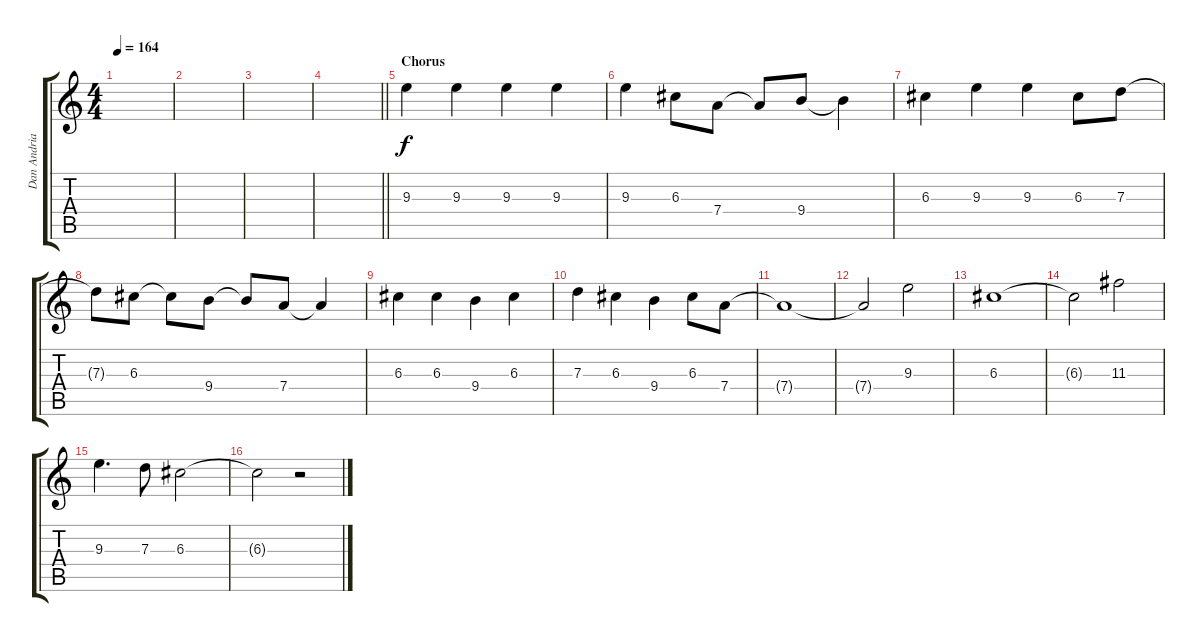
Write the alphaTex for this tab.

\track ("Dan Andriano - Vocals" "Dan Andria") {instrument distortionguitar}
\staff {score tabs}
\tuning (E4 B3 G3 D3 A2 E2) {hide}
\ts (4 4)
\tempo 164
\clef g2
\ks c
|
|
|
\barLineRight lightlight
|
\section ("" "Chorus")
9.3.4 9.3.4 9.3.4 9.3.4 |
9.3.4 6.3.8 7.4.8 7.4{t}.8 9.4.8 9.4{t}.4 |
6.3.4 9.3.4 9.3.4 6.3.8 7.3.8 |
7.3{t}.8 6.3.8 6.3{t}.8 9.4.8 9.4{t}.8 7.4.8 7.4{t}.4 |
6.3.4 6.3.4 9.4.4 6.3.4 |
7.3.4 6.3.4 9.4.4 6.3.8 7.4.8 |
7.4{t}.1 |
7.4{t}.2 9.3.2 |
6.3.1 |
6.3{t}.2 11.3.2 |
9.3.4{d} 7.3.8 6.3.2 |
6.3{t}.2 r.2
